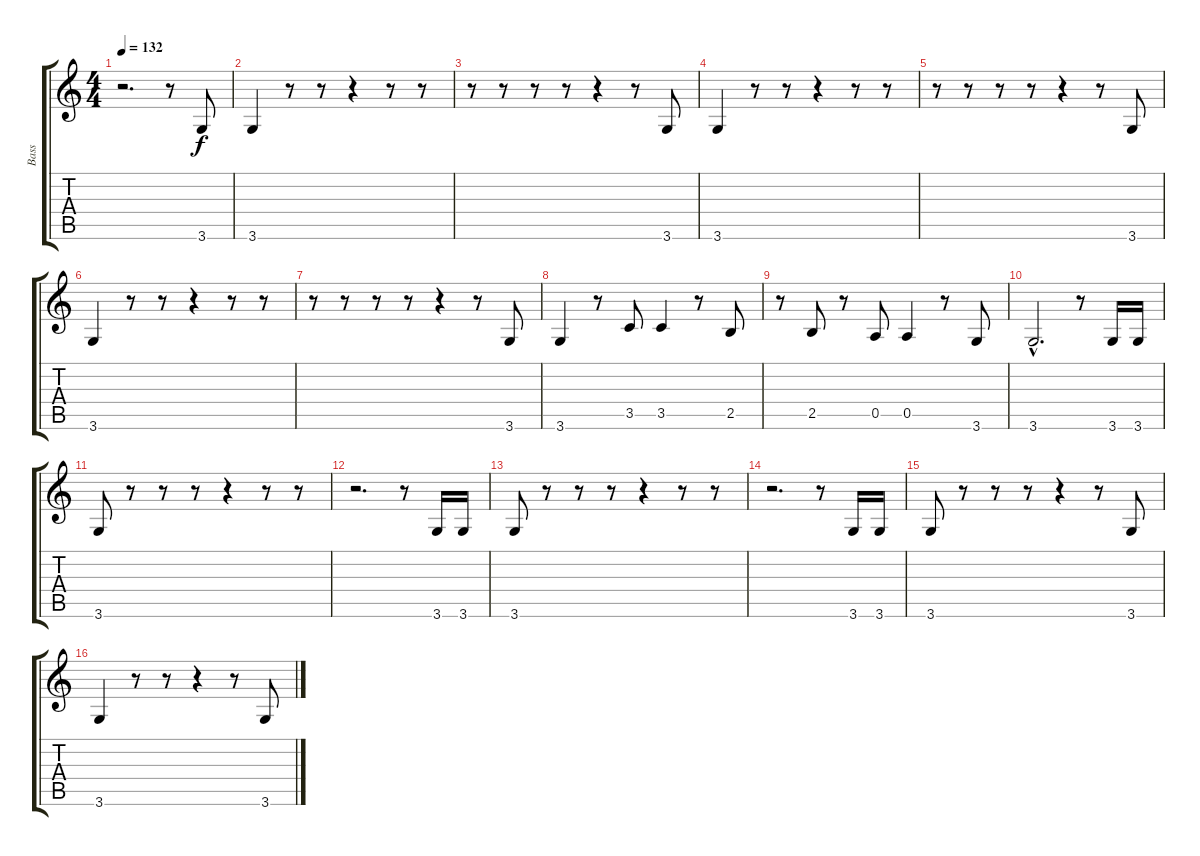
\track ("Bass" "Bass") {instrument electricbasspick}
\staff {score tabs}
\tuning (E4 B3 G3 D3 A2 E2) {hide}
\ts (4 4)
\tempo 132
\clef g2
\ks c
r.2{d dy f instrument electricbasspick} r.8 3.6.8 |
3.6.4 r.8 r.8 r.4 r.8 r.8 |
r.8 r.8 r.8 r.8 r.4 r.8 3.6.8 |
3.6.4 r.8 r.8 r.4 r.8 r.8 |
r.8 r.8 r.8 r.8 r.4 r.8 3.6.8 |
3.6.4 r.8 r.8 r.4 r.8 r.8 |
r.8 r.8 r.8 r.8 r.4 r.8 3.6.8 |
3.6.4 r.8 3.5.8 3.5.4 r.8 2.5.8 |
r.8 2.5.8 r.8 0.5.8 0.5.4 r.8 3.6.8 |
3.6{hac}.2{d} r.8 3.6.16 3.6.16 |
3.6.8 r.8 r.8 r.8 r.4 r.8 r.8 |
r.2{d} r.8 3.6.16 3.6.16 |
3.6.8 r.8 r.8 r.8 r.4 r.8 r.8 |
r.2{d} r.8 3.6.16 3.6.16 |
3.6.8 r.8 r.8 r.8 r.4 r.8 3.6.8 |
3.6.4 r.8 r.8 r.4 r.8 3.6.8
